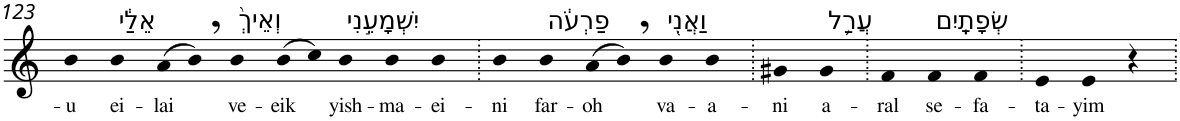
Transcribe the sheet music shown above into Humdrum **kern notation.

**kern	**text
*part1	*part1
*staff1	*staff1
*I"Piano	*
*I'Pno	*
!!LO:PB:g=z
*clefG2	*
*k[]	*
=123	=123
!	!LO:LY:b
4b	-u
!LO:TX:a:t=אֵלַ֔י	!
!	!LO:LY:b
4b	ei-
!	!LO:LY:b
(>8a	-lai
8b,)	.
!LO:TX:a:t=וְאֵיךְ֙	!
!	!LO:LY:b
4b	ve-
!	!LO:LY:b
(>8b	-eik
8cc)	.
!LO:TX:a:t=יִשְׁמָעֵ֣נִי	!
!	!LO:LY:b
4b	yish-
!	!LO:LY:b
4b	-ma-
!	!LO:LY:b
4b	-ei-
=124.	=124.
!	!LO:LY:b
4b	-ni
!LO:TX:a:t=פַרְעֹ֔ה	!
!	!LO:LY:b
4b	far-
!	!LO:LY:b
(>8a	-oh
8b,)	.
!LO:TX:a:t=וַאֲנִ֖י	!
!	!LO:LY:b
4b	va-
!	!LO:LY:b
4b	-a-
=125.	=125.
!	!LO:LY:b
4g#X	-ni
!LO:TX:a:t=עֲרַ֥ל	!
!	!LO:LY:b
4g#	a-
=126.	=126.
!	!LO:LY:b
4f	-ral
!LO:TX:a:t=שְׂפָתָֽיִם	!
!	!LO:LY:b
4f	se-
!	!LO:LY:b
4f	-fa-
=127.	=127.
!	!LO:LY:b
4e	-ta-
!	!LO:LY:b
4e	-yim
4r	.
=.	=.
*-	*-
